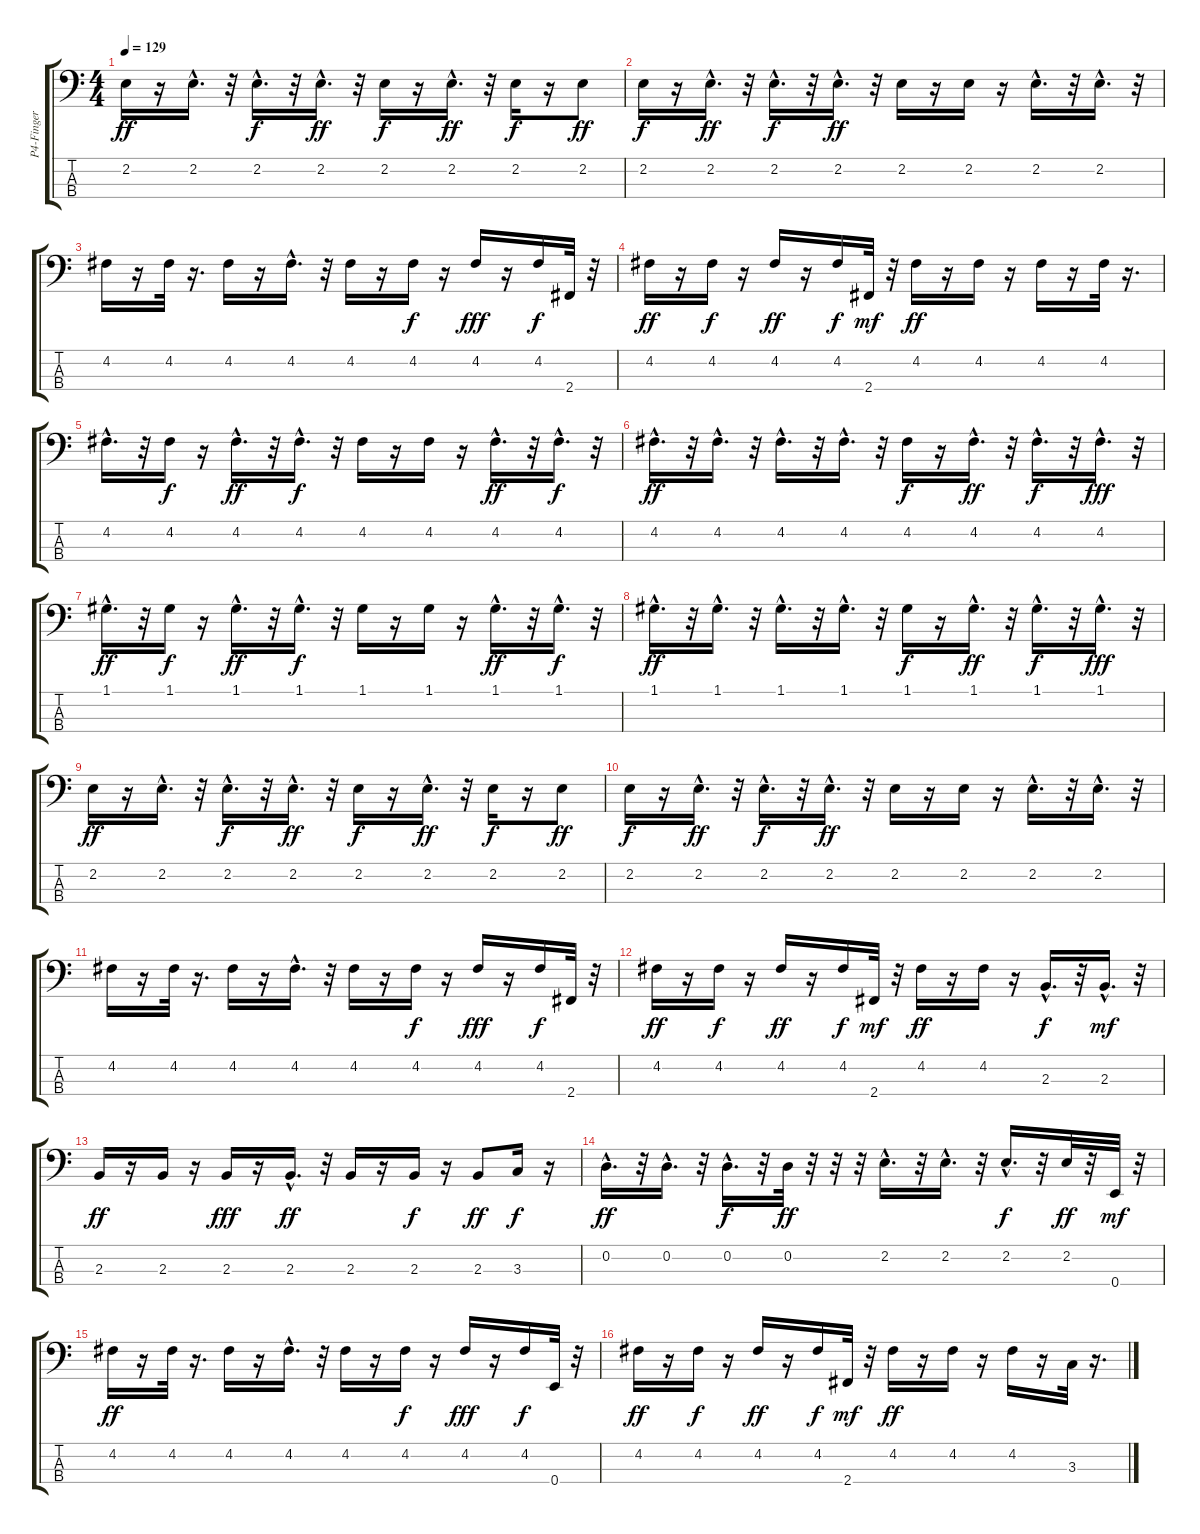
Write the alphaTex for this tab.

\track ("P4-Finger Bass" "P4-Finger ") {instrument electricbassfinger}
\staff {score tabs}
\tuning (G2 D2 A1 E1) {hide}
\ts (4 4)
\tempo 129
\clef f4
\ks c
2.2.16{dy ff} r.16 2.2{hac}.16{d} r.32 2.2{hac}.16{d dy f} r.32 2.2{hac}.16{d dy ff} r.32 2.2.16{dy f} r.16 2.2{hac}.16{d dy ff} r.32 2.2.16{dy f} r.16 2.2.8{dy ff} |
2.2.16{dy f} r.16 2.2{hac}.16{d dy ff} r.32 2.2{hac}.16{d dy f} r.32 2.2{hac}.16{d dy ff} r.32 2.2.16 r.16 2.2.16 r.16 2.2{hac}.16{d} r.32 2.2{hac}.16{d} r.32 |
4.2.16 r.16 4.2.32 r.16{d} 4.2.16 r.16 4.2{hac}.16{d} r.32 4.2.16 r.16 4.2.16{dy f} r.16 4.2.16{dy fff} r.16 4.2.16{dy f} 2.4.32 r.32 |
4.2.16{dy ff} r.16 4.2.16{dy f} r.16 4.2.16{dy ff} r.16 4.2.16{dy f} 2.4.32{dy mf} r.32 4.2.16{dy ff} r.16 4.2.16 r.16 4.2.16 r.16 4.2.32 r.16{d} |
4.2{hac}.16{d} r.32 4.2.16{dy f} r.16 4.2{hac}.16{d dy ff} r.32 4.2{hac}.16{d dy f} r.32 4.2.16 r.16 4.2.16 r.16 4.2{hac}.16{d dy ff} r.32 4.2{hac}.16{d dy f} r.32 |
4.2{hac}.16{d dy ff} r.32 4.2{hac}.16{d} r.32 4.2{hac}.16{d} r.32 4.2{hac}.16{d} r.32 4.2.16{dy f} r.16 4.2{hac}.16{d dy ff} r.32 4.2{hac}.16{d dy f} r.32 4.2{hac}.16{d dy fff} r.32 |
1.1{hac}.16{d dy ff} r.32 1.1.16{dy f} r.16 1.1{hac}.16{d dy ff} r.32 1.1{hac}.16{d dy f} r.32 1.1.16 r.16 1.1.16 r.16 1.1{hac}.16{d dy ff} r.32 1.1{hac}.16{d dy f} r.32 |
1.1{hac}.16{d dy ff} r.32 1.1{hac}.16{d} r.32 1.1{hac}.16{d} r.32 1.1{hac}.16{d} r.32 1.1.16{dy f} r.16 1.1{hac}.16{d dy ff} r.32 1.1{hac}.16{d dy f} r.32 1.1{hac}.16{d dy fff} r.32 |
2.2.16{dy ff} r.16 2.2{hac}.16{d} r.32 2.2{hac}.16{d dy f} r.32 2.2{hac}.16{d dy ff} r.32 2.2.16{dy f} r.16 2.2{hac}.16{d dy ff} r.32 2.2.16{dy f} r.16 2.2.8{dy ff} |
2.2.16{dy f} r.16 2.2{hac}.16{d dy ff} r.32 2.2{hac}.16{d dy f} r.32 2.2{hac}.16{d dy ff} r.32 2.2.16 r.16 2.2.16 r.16 2.2{hac}.16{d} r.32 2.2{hac}.16{d} r.32 |
4.2.16 r.16 4.2.32 r.16{d} 4.2.16 r.16 4.2{hac}.16{d} r.32 4.2.16 r.16 4.2.16{dy f} r.16 4.2.16{dy fff} r.16 4.2.16{dy f} 2.4.32 r.32 |
4.2.16{dy ff} r.16 4.2.16{dy f} r.16 4.2.16{dy ff} r.16 4.2.16{dy f} 2.4.32{dy mf} r.32 4.2.16{dy ff} r.16 4.2.16 r.16 2.3{hac}.16{d dy f} r.32 2.3{hac}.16{d dy mf} r.32 |
2.3.16{dy ff} r.16 2.3.16 r.16 2.3.16{dy fff} r.16 2.3{hac}.16{d dy ff} r.32 2.3.16 r.16 2.3.16{dy f} r.16 2.3.8{dy ff} 3.3.16{dy f} r.16 |
0.2{hac}.16{d dy ff} r.32 0.2{hac}.16{d} r.32 0.2{hac}.16{d dy f} r.32 0.2.32{dy ff} r.32 r.32 r.32 2.2{hac}.16{d} r.32 2.2{hac}.16{d} r.32 2.2{hac}.16{d dy f} r.32 2.2.32{dy ff} r.32 0.4.32{dy mf} r.32 |
4.2.16{dy ff} r.16 4.2.32 r.16{d} 4.2.16 r.16 4.2{hac}.16{d} r.32 4.2.16 r.16 4.2.16{dy f} r.16 4.2.16{dy fff} r.16 4.2.16{dy f} 0.4.32 r.32 |
4.2.16{dy ff} r.16 4.2.16{dy f} r.16 4.2.16{dy ff} r.16 4.2.16{dy f} 2.4.32{dy mf} r.32 4.2.16{dy ff} r.16 4.2.16 r.16 4.2.16 r.16 3.3.32 r.16{d}
